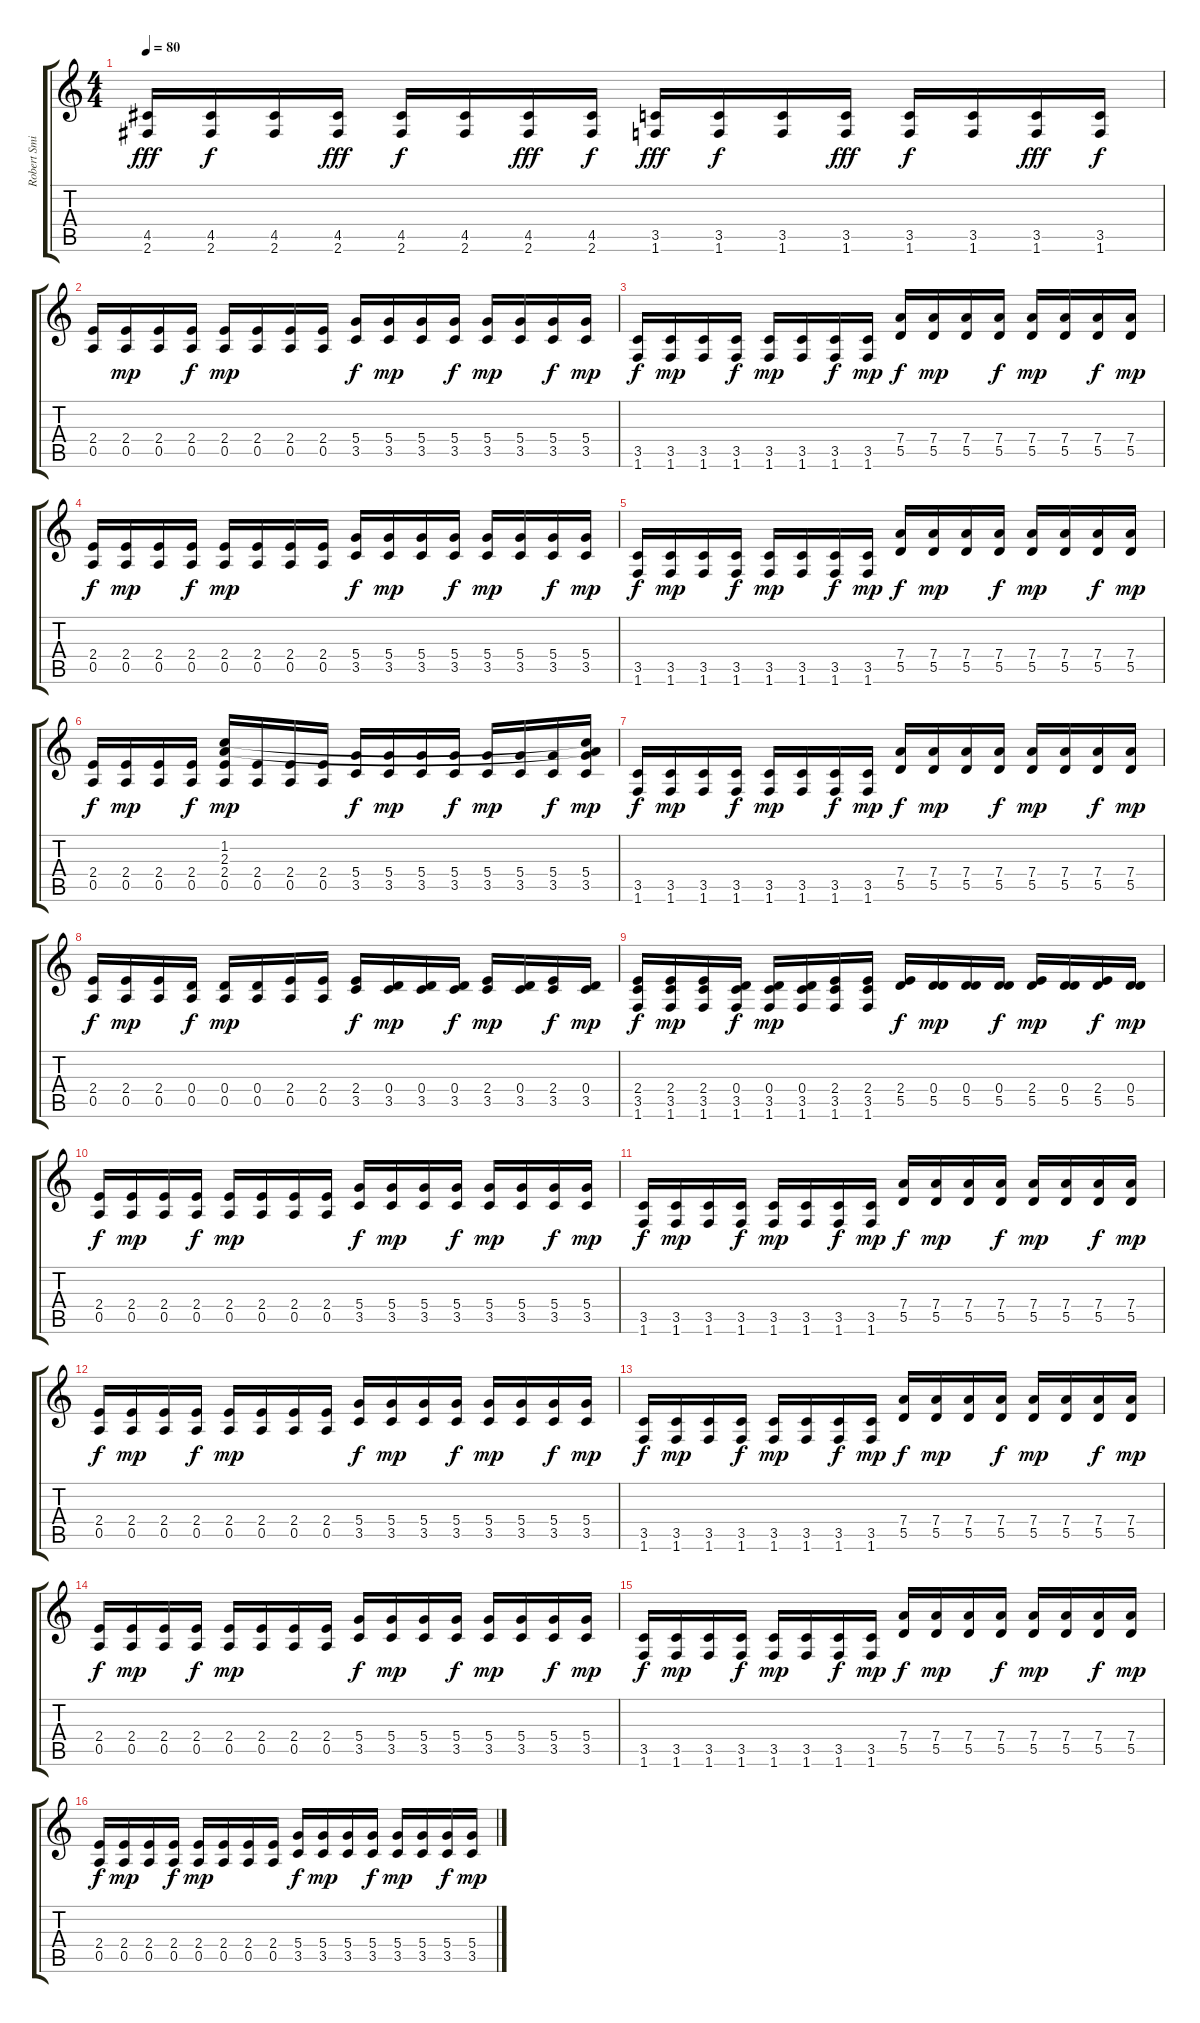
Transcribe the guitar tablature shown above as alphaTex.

\track ("Robert Smith (guitar 1)" "Robert Smi") {instrument electricguitarclean}
\staff {score tabs}
\tuning (E4 B3 G3 D3 A2 E2) {hide}
\ts (4 4)
\tempo 80
\clef g2
\ks c
(4.5 2.6).16{dy fff} (4.5 2.6).16{dy f} (4.5 2.6).16 (4.5 2.6).16{dy fff} (4.5 2.6).16{dy f} (4.5 2.6).16 (4.5 2.6).16{dy fff} (4.5 2.6).16{dy f} (3.5 1.6).16{dy fff} (3.5 1.6).16{dy f} (3.5 1.6).16 (3.5 1.6).16{dy fff} (3.5 1.6).16{dy f} (3.5 1.6).16 (3.5 1.6).16{dy fff} (3.5 1.6).16{dy f} |
(2.4 0.5).16 (2.4 0.5).16{dy mp} (2.4 0.5).16 (2.4 0.5).16{dy f} (2.4 0.5).16{dy mp} (2.4 0.5).16 (2.4 0.5).16 (2.4 0.5).16 (5.4 3.5).16{dy f} (5.4 3.5).16{dy mp} (5.4 3.5).16 (5.4 3.5).16{dy f} (5.4 3.5).16{dy mp} (5.4 3.5).16 (5.4 3.5).16{dy f} (5.4 3.5).16{dy mp} |
(3.5 1.6).16{dy f} (3.5 1.6).16{dy mp} (3.5 1.6).16 (3.5 1.6).16{dy f} (3.5 1.6).16{dy mp} (3.5 1.6).16 (3.5 1.6).16{dy f} (3.5 1.6).16{dy mp} (7.4 5.5).16{dy f} (7.4 5.5).16{dy mp} (7.4 5.5).16 (7.4 5.5).16{dy f} (7.4 5.5).16{dy mp} (7.4 5.5).16 (7.4 5.5).16{dy f} (7.4 5.5).16{dy mp} |
(2.4 0.5).16{dy f} (2.4 0.5).16{dy mp} (2.4 0.5).16 (2.4 0.5).16{dy f} (2.4 0.5).16{dy mp} (2.4 0.5).16 (2.4 0.5).16 (2.4 0.5).16 (5.4 3.5).16{dy f} (5.4 3.5).16{dy mp} (5.4 3.5).16 (5.4 3.5).16{dy f} (5.4 3.5).16{dy mp} (5.4 3.5).16 (5.4 3.5).16{dy f} (5.4 3.5).16{dy mp} |
(3.5 1.6).16{dy f} (3.5 1.6).16{dy mp} (3.5 1.6).16 (3.5 1.6).16{dy f} (3.5 1.6).16{dy mp} (3.5 1.6).16 (3.5 1.6).16{dy f} (3.5 1.6).16{dy mp} (7.4 5.5).16{dy f} (7.4 5.5).16{dy mp} (7.4 5.5).16 (7.4 5.5).16{dy f} (7.4 5.5).16{dy mp} (7.4 5.5).16 (7.4 5.5).16{dy f} (7.4 5.5).16{dy mp} |
(2.4 0.5).16{dy f} (2.4 0.5).16{dy mp} (2.4 0.5).16 (2.4 0.5).16{dy f} (1.2 2.3 2.4 0.5).16{dy mp} (2.4 0.5).16 (2.4 0.5).16 (2.4 0.5).16 (5.4 3.5).16{dy f} (5.4 3.5).16{dy mp} (5.4 3.5).16 (5.4 3.5).16{dy f} (5.4 3.5).16{dy mp} (5.4 3.5).16 (5.4 3.5).16{dy f} (1.2{t} 2.3{t} 5.4 3.5).16{dy mp} |
(3.5 1.6).16{dy f} (3.5 1.6).16{dy mp} (3.5 1.6).16 (3.5 1.6).16{dy f} (3.5 1.6).16{dy mp} (3.5 1.6).16 (3.5 1.6).16{dy f} (3.5 1.6).16{dy mp} (7.4 5.5).16{dy f} (7.4 5.5).16{dy mp} (7.4 5.5).16 (7.4 5.5).16{dy f} (7.4 5.5).16{dy mp} (7.4 5.5).16 (7.4 5.5).16{dy f} (7.4 5.5).16{dy mp} |
(2.4 0.5).16{dy f} (2.4 0.5).16{dy mp} (2.4 0.5).16 (0.4 0.5).16{dy f} (0.4 0.5).16{dy mp} (0.4 0.5).16 (2.4 0.5).16 (2.4 0.5).16 (2.4 3.5).16{dy f} (0.4 3.5).16{dy mp} (0.4 3.5).16 (0.4 3.5).16{dy f} (2.4 3.5).16{dy mp} (0.4 3.5).16 (2.4 3.5).16{dy f} (0.4 3.5).16{dy mp} |
(2.4 3.5 1.6).16{dy f} (2.4 3.5 1.6).16{dy mp} (2.4 3.5 1.6).16 (0.4 3.5 1.6).16{dy f} (0.4 3.5 1.6).16{dy mp} (0.4 3.5 1.6).16 (2.4 3.5 1.6).16 (2.4 3.5 1.6).16 (2.4 5.5).16{dy f} (0.4 5.5).16{dy mp} (0.4 5.5).16 (0.4 5.5).16{dy f} (2.4 5.5).16{dy mp} (0.4 5.5).16 (2.4 5.5).16{dy f} (0.4 5.5).16{dy mp} |
(2.4 0.5).16{dy f} (2.4 0.5).16{dy mp} (2.4 0.5).16 (2.4 0.5).16{dy f} (2.4 0.5).16{dy mp} (2.4 0.5).16 (2.4 0.5).16 (2.4 0.5).16 (5.4 3.5).16{dy f} (5.4 3.5).16{dy mp} (5.4 3.5).16 (5.4 3.5).16{dy f} (5.4 3.5).16{dy mp} (5.4 3.5).16 (5.4 3.5).16{dy f} (5.4 3.5).16{dy mp} |
(3.5 1.6).16{dy f} (3.5 1.6).16{dy mp} (3.5 1.6).16 (3.5 1.6).16{dy f} (3.5 1.6).16{dy mp} (3.5 1.6).16 (3.5 1.6).16{dy f} (3.5 1.6).16{dy mp} (7.4 5.5).16{dy f} (7.4 5.5).16{dy mp} (7.4 5.5).16 (7.4 5.5).16{dy f} (7.4 5.5).16{dy mp} (7.4 5.5).16 (7.4 5.5).16{dy f} (7.4 5.5).16{dy mp} |
(2.4 0.5).16{dy f} (2.4 0.5).16{dy mp} (2.4 0.5).16 (2.4 0.5).16{dy f} (2.4 0.5).16{dy mp} (2.4 0.5).16 (2.4 0.5).16 (2.4 0.5).16 (5.4 3.5).16{dy f} (5.4 3.5).16{dy mp} (5.4 3.5).16 (5.4 3.5).16{dy f} (5.4 3.5).16{dy mp} (5.4 3.5).16 (5.4 3.5).16{dy f} (5.4 3.5).16{dy mp} |
(3.5 1.6).16{dy f} (3.5 1.6).16{dy mp} (3.5 1.6).16 (3.5 1.6).16{dy f} (3.5 1.6).16{dy mp} (3.5 1.6).16 (3.5 1.6).16{dy f} (3.5 1.6).16{dy mp} (7.4 5.5).16{dy f} (7.4 5.5).16{dy mp} (7.4 5.5).16 (7.4 5.5).16{dy f} (7.4 5.5).16{dy mp} (7.4 5.5).16 (7.4 5.5).16{dy f} (7.4 5.5).16{dy mp} |
(2.4 0.5).16{dy f} (2.4 0.5).16{dy mp} (2.4 0.5).16 (2.4 0.5).16{dy f} (2.4 0.5).16{dy mp} (2.4 0.5).16 (2.4 0.5).16 (2.4 0.5).16 (5.4 3.5).16{dy f} (5.4 3.5).16{dy mp} (5.4 3.5).16 (5.4 3.5).16{dy f} (5.4 3.5).16{dy mp} (5.4 3.5).16 (5.4 3.5).16{dy f} (5.4 3.5).16{dy mp} |
(3.5 1.6).16{dy f} (3.5 1.6).16{dy mp} (3.5 1.6).16 (3.5 1.6).16{dy f} (3.5 1.6).16{dy mp} (3.5 1.6).16 (3.5 1.6).16{dy f} (3.5 1.6).16{dy mp} (7.4 5.5).16{dy f} (7.4 5.5).16{dy mp} (7.4 5.5).16 (7.4 5.5).16{dy f} (7.4 5.5).16{dy mp} (7.4 5.5).16 (7.4 5.5).16{dy f} (7.4 5.5).16{dy mp} |
(2.4 0.5).16{dy f} (2.4 0.5).16{dy mp} (2.4 0.5).16 (2.4 0.5).16{dy f} (2.4 0.5).16{dy mp} (2.4 0.5).16 (2.4 0.5).16 (2.4 0.5).16 (5.4 3.5).16{dy f} (5.4 3.5).16{dy mp} (5.4 3.5).16 (5.4 3.5).16{dy f} (5.4 3.5).16{dy mp} (5.4 3.5).16 (5.4 3.5).16{dy f} (5.4 3.5).16{dy mp}
